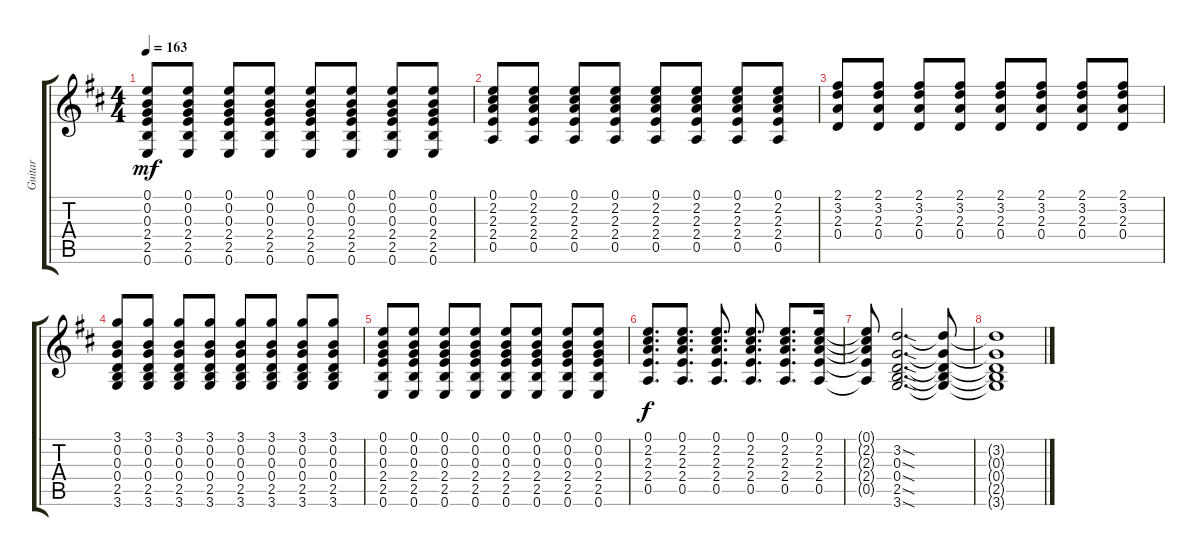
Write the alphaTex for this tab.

\track ("Guitar" "Guitar") {instrument electricguitarclean}
\staff {score tabs}
\tuning (E4 B3 G3 D3 A2 E2) {hide}
\ts (4 4)
\tempo 163
\clef g2
\ks d
(0.1 0.2 0.3 2.4 2.5 0.6).8{dy mf} (0.1 0.2 0.3 2.4 2.5 0.6).8 (0.1 0.2 0.3 2.4 2.5 0.6).8 (0.1 0.2 0.3 2.4 2.5 0.6).8 (0.1 0.2 0.3 2.4 2.5 0.6).8 (0.1 0.2 0.3 2.4 2.5 0.6).8 (0.1 0.2 0.3 2.4 2.5 0.6).8 (0.1 0.2 0.3 2.4 2.5 0.6).8 |
(0.1 2.2 2.3 2.4 0.5).8 (0.1 2.2 2.3 2.4 0.5).8 (0.1 2.2 2.3 2.4 0.5).8 (0.1 2.2 2.3 2.4 0.5).8 (0.1 2.2 2.3 2.4 0.5).8 (0.1 2.2 2.3 2.4 0.5).8 (0.1 2.2 2.3 2.4 0.5).8 (0.1 2.2 2.3 2.4 0.5).8 |
(2.1 3.2 2.3 0.4).8 (2.1 3.2 2.3 0.4).8 (2.1 3.2 2.3 0.4).8 (2.1 3.2 2.3 0.4).8 (2.1 3.2 2.3 0.4).8 (2.1 3.2 2.3 0.4).8 (2.1 3.2 2.3 0.4).8 (2.1 3.2 2.3 0.4).8 |
(3.1 0.2 0.3 0.4 2.5 3.6).8 (3.1 0.2 0.3 0.4 2.5 3.6).8 (3.1 0.2 0.3 0.4 2.5 3.6).8 (3.1 0.2 0.3 0.4 2.5 3.6).8 (3.1 0.2 0.3 0.4 2.5 3.6).8 (3.1 0.2 0.3 0.4 2.5 3.6).8 (3.1 0.2 0.3 0.4 2.5 3.6).8 (3.1 0.2 0.3 0.4 2.5 3.6).8 |
(0.1 0.2 0.3 2.4 2.5 0.6).8 (0.1 0.2 0.3 2.4 2.5 0.6).8 (0.1 0.2 0.3 2.4 2.5 0.6).8 (0.1 0.2 0.3 2.4 2.5 0.6).8 (0.1 0.2 0.3 2.4 2.5 0.6).8 (0.1 0.2 0.3 2.4 2.5 0.6).8 (0.1 0.2 0.3 2.4 2.5 0.6).8 (0.1 0.2 0.3 2.4 2.5 0.6).8 |
(0.1 2.2 2.3 2.4 0.5).8{d dy f} (0.1 2.2 2.3 2.4 0.5).8{d} (0.1 2.2 2.3 2.4 0.5).8{d} (0.1 2.2 2.3 2.4 0.5).8{d} (0.1 2.2 2.3 2.4 0.5).8{d} (0.1 2.2 2.3 2.4 0.5).16 |
(0.1{t} 2.2{t} 2.3{t} 2.4{t} 0.5{t}).8 (3.2{sod} 0.3{sod} 0.4{sod} 2.5{sod} 3.6{sod}).2{d} (3.2{t} 0.3{t} 0.4{t} 2.5{t} 3.6{t}).8 |
(3.2{t} 0.3{t} 0.4{t} 2.5{t} 3.6{t}).1
